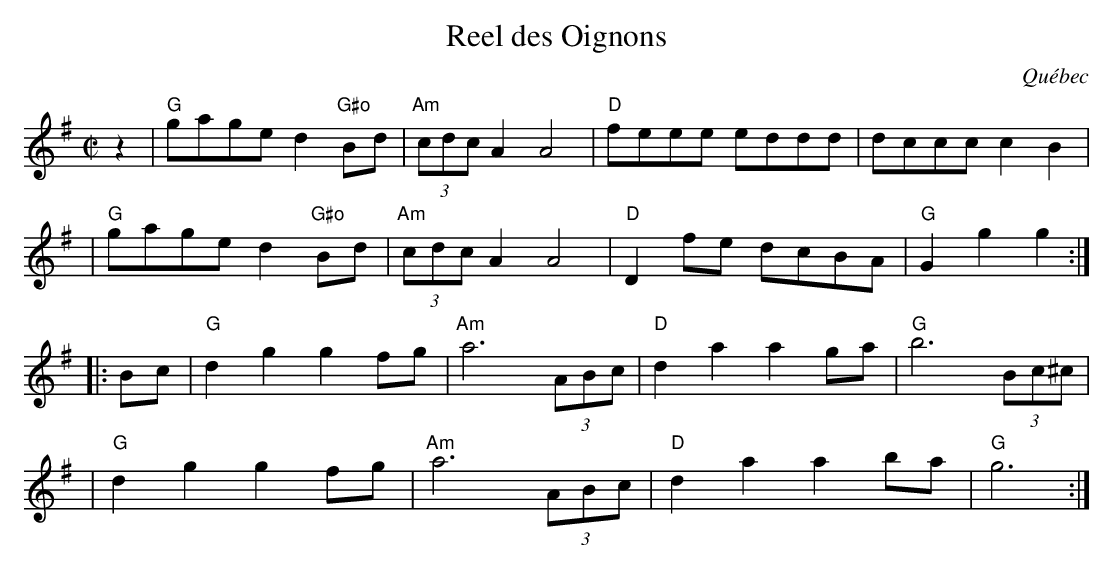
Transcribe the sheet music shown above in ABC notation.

X:1
T: Reel des Oignons
O: Qu\'ebec
M: C|
K: G
   z2 \
| "G"gage d2"G#o"Bd | (3"Am"cdc A2 A4 | "D"feee eddd | dccc c2B2 |
| "G"gage d2"G#o"Bd | (3"Am"cdc A2 A4 | "D"D2fe dcBA | "G"G2g2 g2 :|
|: Bc \
| "G"d2g2 g2fg | "Am"a6 (3ABc | "D"d2a2 a2ga | "G"b6 (3Bc^c |
| "G"d2g2 g2fg | "Am"a6 (3ABc | "D"d2a2 a2ba | "G"g6 :|
